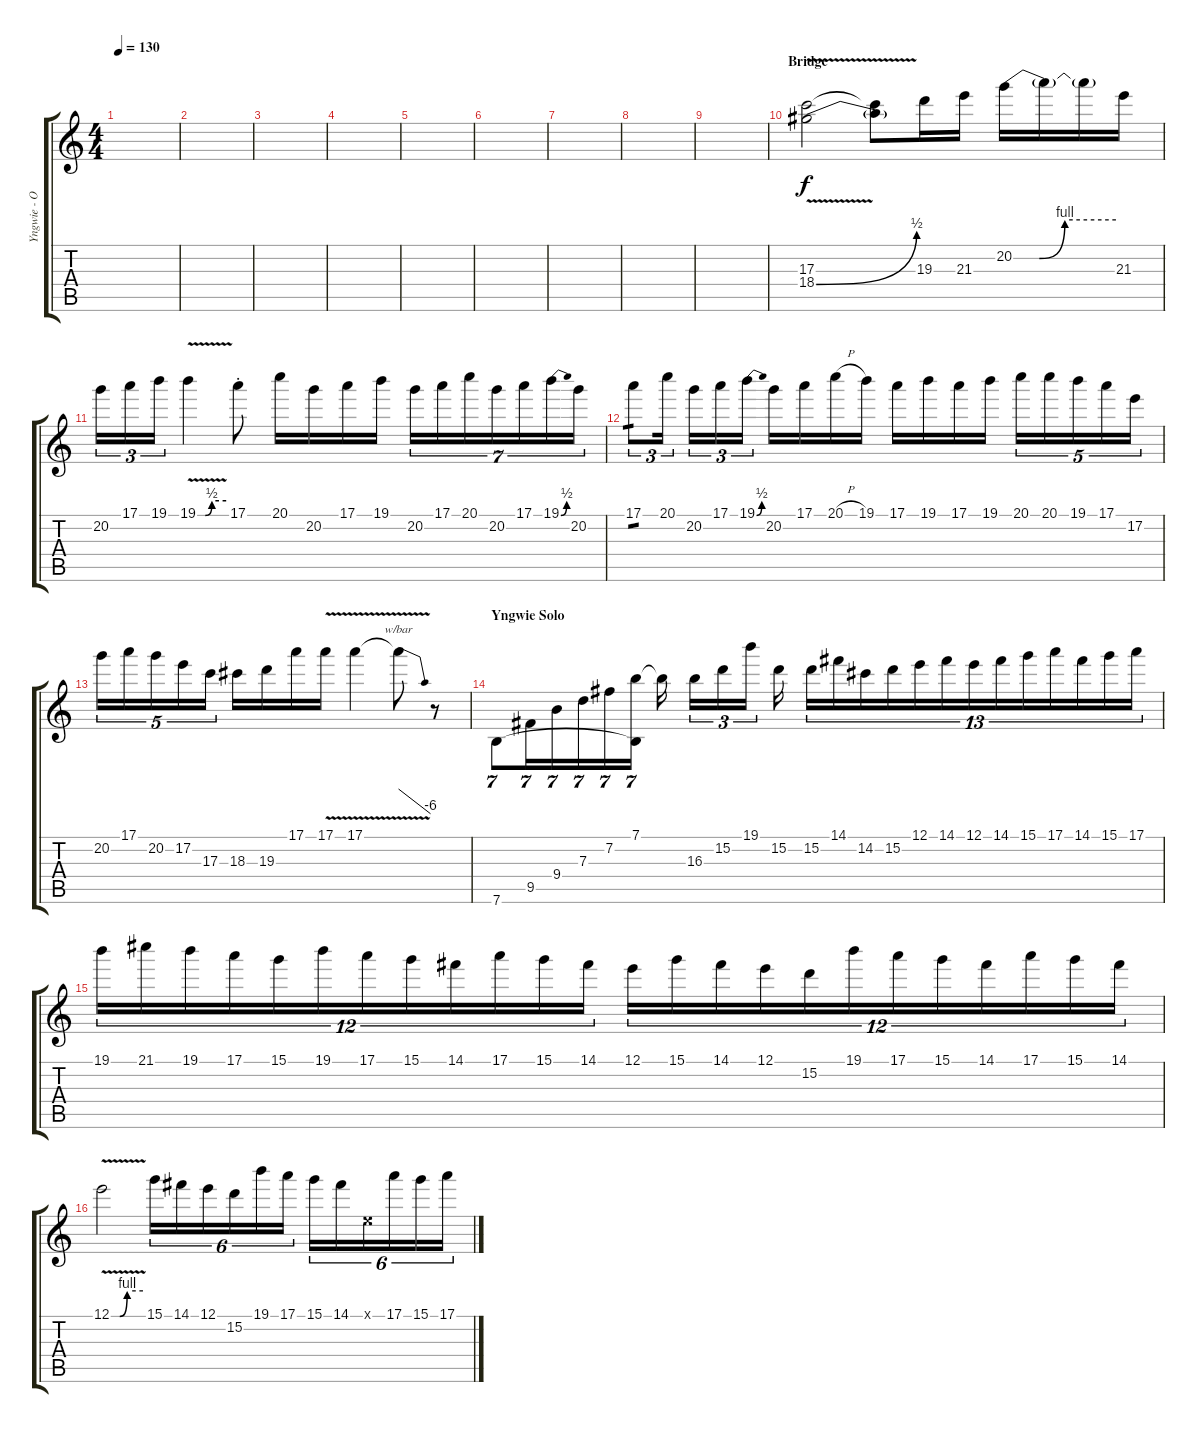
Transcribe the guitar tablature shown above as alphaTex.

\track ("Yngwie - Overdub" "Yngwie - O") {instrument distortionguitar}
\staff {score tabs}
\tuning (E4 B3 G3 D3 A2 E2) {hide}
\ts (4 4)
\tempo 130
\clef g2
\ks c
|
|
|
|
|
|
|
|
|
\section ("" "Bridge")
(17.3 18.4{be (bend 0 0 60 2) v}).2{volume 11 instrument viola} (17.3{t} 18.4{t}).8 19.3.16 21.3.16 20.2{be (custom 0 0 15 0 30 4 60 4)}.16 20.2{t}.16 20.2{t}.16 21.3.16 |
20.2.16{tu (3 2)} 17.1.16{tu (3 2)} 19.1.16{tu (3 2)} 19.1{be (custom 0 0 16 0 30 2 60 2) v}.4 17.1{st}.8 20.1.16 20.2.16 17.1.16 19.1.16 20.2.16{tu (7 4)} 17.1.16{tu (7 4)} 20.1.16{tu (7 4)} 20.2.16{tu (7 4)} 17.1.16{tu (7 4)} 19.1{be (bend 0 0 60 2)}.16{tu (7 4)} 20.2.16{tu (7 4)} |
17.1.8{tu (3 2) tp 1} 20.1.16{tu (3 2)} 20.2.16{tu (3 2)} 17.1.16{tu (3 2)} 19.1{be (bend 0 0 60 2)}.16{tu (3 2)} 20.2.16 17.1.16 20.1{h}.16 19.1.16 17.1.16 19.1.16 17.1.16 19.1.16 20.1.16{tu (5 4)} 20.1.16{tu (5 4)} 19.1.16{tu (5 4)} 17.1.16{tu (5 4)} 17.2.16{tu (5 4)} |
20.2.16{tu (5 4)} 17.1.16{tu (5 4)} 20.2.16{tu (5 4)} 17.2.16{tu (5 4)} 17.3.16{tu (5 4)} 18.3.16 19.3.16 17.1.16 17.1{v}.16 17.1{v}.4 17.1{t}.8{tbe (dive default 0 0 60 -24)} r.8 |
\section ("" "Yngwie Solo")
7.6.8{tu (7 4)} 9.5.16{tu (7 4)} 9.4.16{tu (7 4)} 7.3.16{tu (7 4)} 7.2.16{tu (7 4)} (7.1 7.6{t}).16{tu (7 4)} 7.1{t}.16 16.3.16{tu (3 2)} 15.2.16{tu (3 2)} 19.1.16{tu (3 2)} 15.2.16 15.2.16{tu (13 8)} 14.1.16{tu (13 8)} 14.2.16{tu (13 8)} 15.2.16{tu (13 8)} 12.1.16{tu (13 8)} 14.1.16{tu (13 8)} 12.1.16{tu (13 8)} 14.1.16{tu (13 8)} 15.1.16{tu (13 8)} 17.1.16{tu (13 8)} 14.1.16{tu (13 8)} 15.1.16{tu (13 8)} 17.1.16{tu (13 8)} |
19.1.16{tu (12 8)} 21.1.16{tu (12 8)} 19.1.16{tu (12 8)} 17.1.16{tu (12 8)} 15.1.16{tu (12 8)} 19.1.16{tu (12 8)} 17.1.16{tu (12 8)} 15.1.16{tu (12 8)} 14.1.16{tu (12 8)} 17.1.16{tu (12 8)} 15.1.16{tu (12 8)} 14.1.16{tu (12 8)} 12.1.16{tu (12 8)} 15.1.16{tu (12 8)} 14.1.16{tu (12 8)} 12.1.16{tu (12 8)} 15.2.16{tu (12 8)} 19.1.16{tu (12 8)} 17.1.16{tu (12 8)} 15.1.16{tu (12 8)} 14.1.16{tu (12 8)} 17.1.16{tu (12 8)} 15.1.16{tu (12 8)} 14.1.16{tu (12 8)} |
12.1{be (custom 0 0 16 0 30 4 60 4) v}.2 15.1.16{tu (6 4)} 14.1.16{tu (6 4)} 12.1.16{tu (6 4)} 15.2.16{tu (6 4)} 19.1.16{tu (6 4)} 17.1.16{tu (6 4)} 15.1.16{tu (6 4)} 14.1.16{tu (6 4)} 0.1{x}.16{tu (6 4)} 17.1.16{tu (6 4)} 15.1.16{tu (6 4)} 17.1.16{tu (6 4)}
